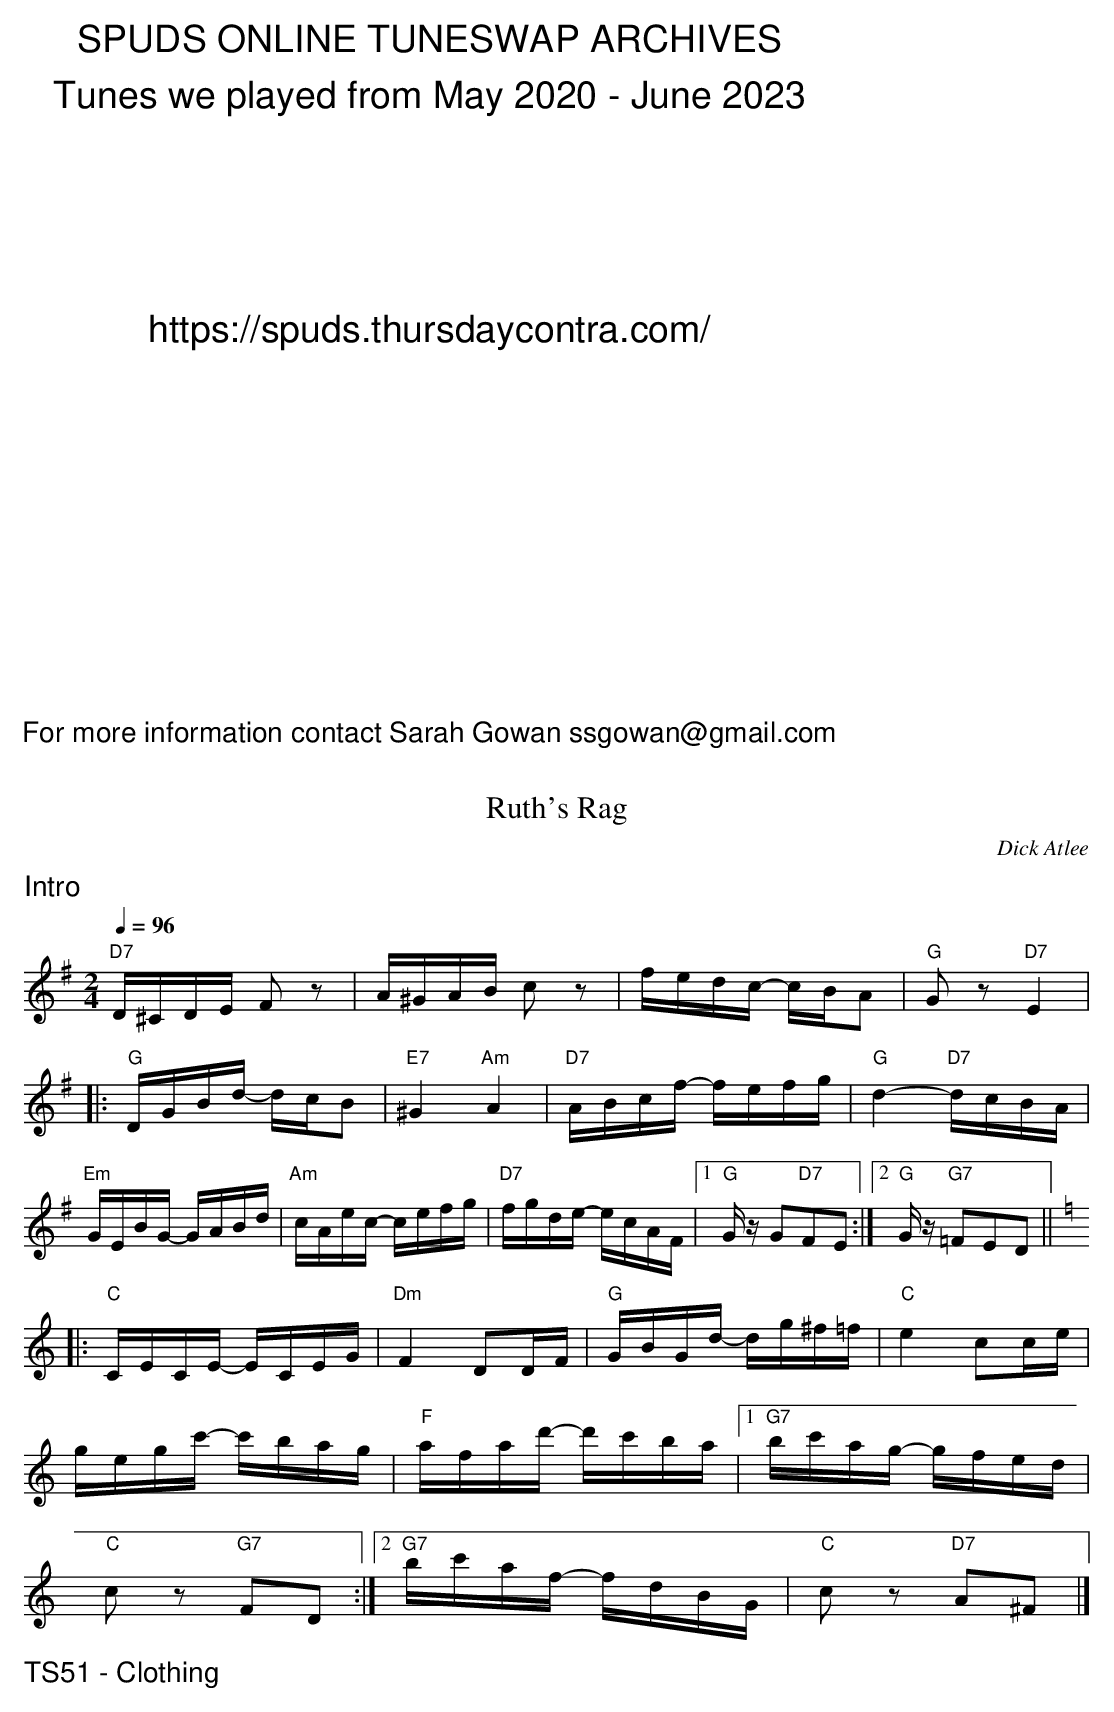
X:1
T:Ruth's Rag
M:2/4
L:1/16
Q:1/4=96
C:Dick Atlee
K:G
%%text Intro
"D7" D^CDE F2 z2 | A^GAB c2 z2 | fedc- cBA2 | "G" G2 z2 "D7" E4|!
|: "G" DGBd- dcB2 | "E7" ^G4 "Am" A4 | "D7" ABcf- fefg |
"G" d4- "D7" dcBA | "Em" GEBG- GABd | "Am" cAec- cefg |
"D7" fgde- ecAF | [1 "G" G z G2"D7"F2E2 :|[2 "G" G z "G7" =F2E2D2 || !
K:C
|: "C" CECE- ECEG | "Dm" F4 D2DF | "G" GBGd- dg^f=f | "C" e4 c2ce | gegc'- c'bag |
"F" afad'- d'c'ba |[1 "G7" bc'ag- gfed | "C" c2 z2 "G7" F2D2 :|[2 "G7" bc'af- fdBG | "C" c2 z2 "D7" A2^F2 |]
